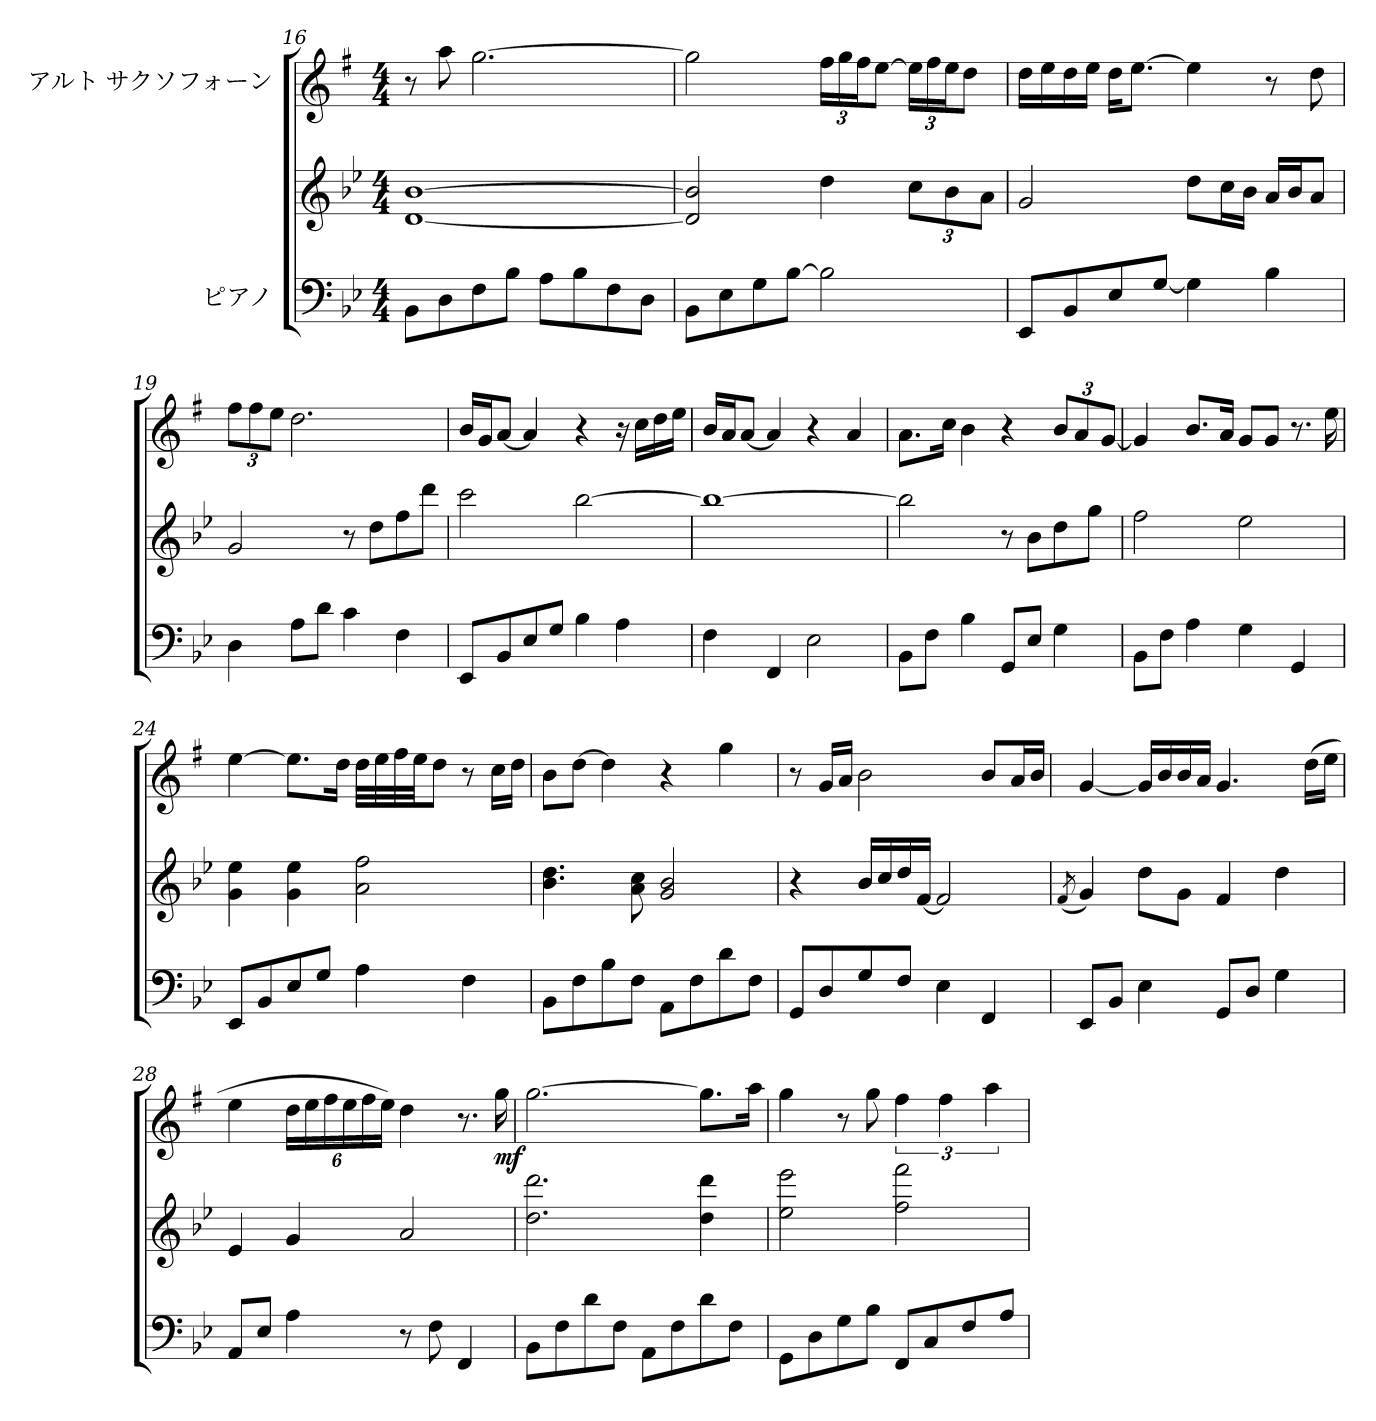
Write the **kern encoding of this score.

**kern	**kern	**kern	**dynam
*part2	*part2	*part1	*part1
*staff3	*staff2	*staff1	*staff1
*I"ピアノ	*	*I"アルト サクソフォーン	*
*clefF4	*clefG2	*clefG2	*
*	*	*ITrd5c9	*
*k[b-e-]	*k[b-e-]	*k[b-e-]	*
*M4/4	*M4/4	*M4/4	*
=16	=16	=16	=16
8BB-\L	[1d [1b-	8r	.
8D\	.	8cc\	.
8F\	.	[2.b-\	.
8B-\J	.	.	.
8A\L	.	.	.
8B-\	.	.	.
8F\	.	.	.
8D\J	.	.	.
!!LO:LB:g=z
=17	=17	=17	=17
8BB-\L	2d/] 2b-/]	2b-\]	.
8E-\	.	.	.
8G\	.	.	.
[8B-\J	.	.	.
*	*	*Xbrackettup	*
2B-\]	4dd\	24a\LL	.
.	.	24b-\	.
.	.	24a\J	.
.	.	[8g\J	.
*	*Xbrackettup	*	*
.	12cc\L	24g\LL]	.
.	.	24a\	.
.	12b-\	24g\J	.
.	.	8f\J	.
.	12a\J	.	.
=18	=18	=18	=18
8EE-/L	2g/	16f\LL	.
.	.	16g\	.
8BB-/	.	16f\	.
.	.	16g\JJ	.
8E-/	.	16f\KL	.
.	.	[8.g\J	.
[8G/J	.	.	.
4G\]	8dd\L	4g\]	.
.	16cc\L	.	.
.	16b-\JJ	.	.
4B-\	16a/LL	8r	.
.	16b-/J	.	.
.	8a/J	8f\	.
=19	=19	=19	=19
4D\	2g/	12a\L	.
.	.	12a\	.
.	.	12g\J	.
8A\L	.	2.f\	.
8d\J	.	.	.
4c\	8r	.	.
.	8dd\L	.	.
4F\	8ff\	.	.
.	8ddd\J	.	.
!!LO:LB:g=z
=20	=20	=20	=20
8EE-/L	2ccc\	16d/LL	.
.	.	16B-/J	.
8BB-/	.	[8c/J	.
8E-/	.	4c/]	.
8G/J	.	.	.
4B-\	[2bb-\	4r	.
4A\	.	16r	.
.	.	16e-\LL	.
.	.	16f\	.
.	.	16g\JJ	.
=21	=21	=21	=21
4F\	1bb-_	16d/LL	.
.	.	16c/J	.
.	.	[8c/J	.
4FF/	.	4c/]	.
2E-\	.	4r	.
.	.	4c/	.
=22	=22	=22	=22
8BB-\L	2bb-\]	8.c\L	.
8F\J	.	.	.
.	.	16e-\Jk	.
4B-\	.	4d\	.
8GG/L	8r	4r	.
8E-/J	8b-\L	.	.
4G\	8dd\	12d/L	.
.	.	12c/	.
.	8gg\J	.	.
.	.	[12B-/J	.
!!LO:LB:g=z
=23	=23	=23	=23
8BB-\L	2ff\	4B-/]	.
8F\J	.	.	.
4A\	.	8.d/L	.
.	.	16c/Jk	.
4G\	2ee-\	8B-/L	.
.	.	8B-/J	.
4GG/	.	8.r	.
.	.	16g\	.
=24	=24	=24	=24
8EE-/L	4g\ 4ee-\	[4g\	.
8BB-/	.	.	.
8E-/	4g\ 4ee-\	8.g\L]	.
8G/J	.	.	.
.	.	16f\Jk	.
4A\	2a\ 2ff\	32f\LLL	.
.	.	32g\	.
.	.	32a\	.
.	.	32g\JJ	.
.	.	8f\J	.
4F\	.	8r	.
.	.	16e-\LL	.
.	.	16f\JJ	.
=25	=25	=25	=25
8BB-\L	4.b-\ 4.dd\	8d\L	.
8F\	.	[8f\J	.
8B-\	.	4f\]	.
8F\J	8a\ 8cc\	.	.
8AA\L	2g/ 2b-/	4r	.
8F\	.	.	.
8d\	.	4b-\	.
8F\J	.	.	.
!!LO:PB:g=z
=26	=26	=26	=26
8GG/L	4r	8r	.
8D/	.	16B-/LL	.
.	.	16c/JJ	.
8G/	16b-/LL	2d\	.
.	16cc/	.	.
8F/J	16dd/	.	.
.	[16f/JJ	.	.
4E-\	2f/]	.	.
4FF/	.	8d/L	.
.	.	16c/L	.
.	.	16d/JJ	.
=27	=27	=27	=27
.	(8qf/	.	.
8EE-/L	4g/)	[4B-/	.
8BB-/J	.	.	.
4E-\	8dd\L	16B-/LL]	.
.	.	16d/	.
.	8g\J	16d/	.
.	.	16c/JJ	.
8GG/L	4f/	4.B-/	.
8D/J	.	.	.
4G\	4dd\	.	.
.	.	(>16f\LL	.
.	.	16g\JJ	.
=28	=28	=28	=28
8AA/L	4e-/	4g\	.
8E-/J	.	.	.
4A\	4g/	24f\LL	.
.	.	24g\	.
.	.	24a\	.
.	.	24g\	.
.	.	24a\	.
.	.	24g\JJ)	.
8r	2a/	4f\	.
8F\	.	.	.
4FF/	.	8.r	.
!	!	!	!LO:DY:b
.	.	16b-\	mf
!!LO:LB:g=z
=29	=29	=29	=29
*	*	*MM67	*
8BB-\L	2.dd\ 2.ddd\	[2.b-\	.
8F\	.	.	.
8d\	.	.	.
8F\J	.	.	.
8AA\L	.	.	.
8F\	.	.	.
8d\	4dd\ 4ddd\	8.b-\L]	.
8F\J	.	.	.
.	.	16cc\Jk	.
=30	=30	=30	=30
8GG\L	2ee-\ 2eee-\	4b-\	.
8D\	.	.	.
8G\	.	8r	.
8B-\J	.	8b-\	.
*	*	*brackettup	*
8FF/L	2ff\ 2fff\	6a\	.
8C/	.	.	.
.	.	6a\	.
8F/	.	.	.
.	.	6cc\	.
8A/J	.	.	.
=	=	=	=
*-	*-	*-	*-
